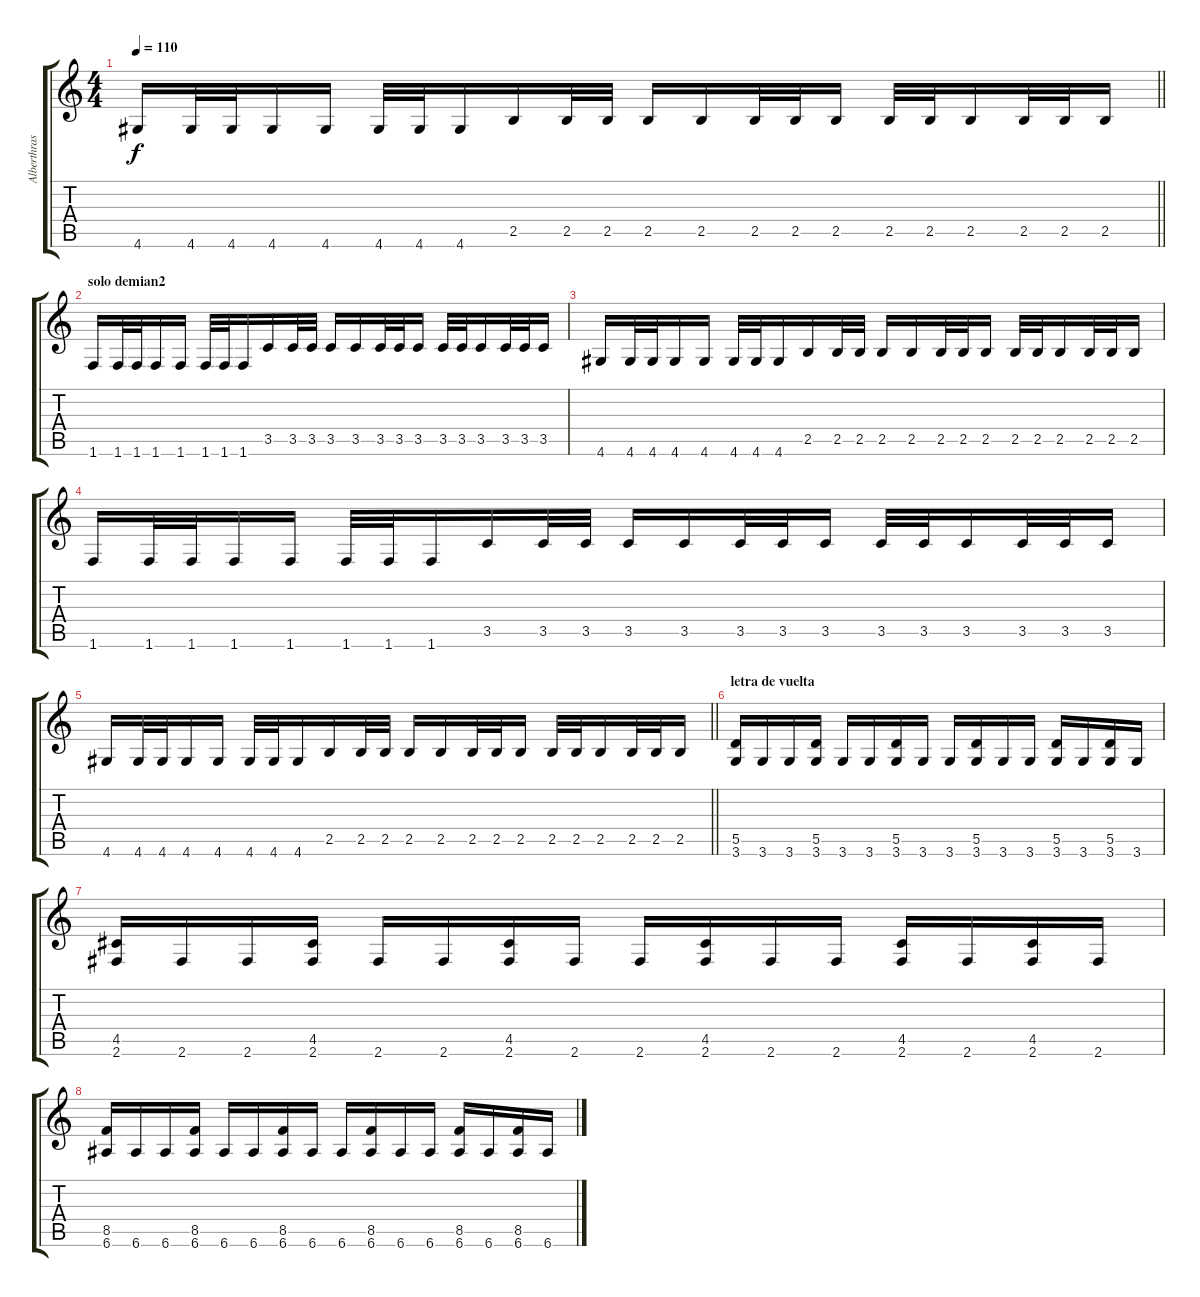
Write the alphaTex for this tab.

\track ("Alberthrash" "Alberthras") {instrument distortionguitar}
\staff {score tabs}
\tuning (E4 B3 G3 D3 A2 E2) {hide}
\ts (4 4)
\tempo 110
\clef g2
\barLineRight lightlight
\ks c
4.6.16{dy f} 4.6.32 4.6.32 4.6.16 4.6.16 4.6.32 4.6.32 4.6.16 2.5.16 2.5.32 2.5.32 2.5.16 2.5.16 2.5.32 2.5.32 2.5.16 2.5.32 2.5.32 2.5.16 2.5.32 2.5.32 2.5.16 |
\section ("" "solo demian2")
1.6.16 1.6.32 1.6.32 1.6.16 1.6.16 1.6.32 1.6.32 1.6.16 3.5.16 3.5.32 3.5.32 3.5.16 3.5.16 3.5.32 3.5.32 3.5.16 3.5.32 3.5.32 3.5.16 3.5.32 3.5.32 3.5.16 |
4.6.16 4.6.32 4.6.32 4.6.16 4.6.16 4.6.32 4.6.32 4.6.16 2.5.16 2.5.32 2.5.32 2.5.16 2.5.16 2.5.32 2.5.32 2.5.16 2.5.32 2.5.32 2.5.16 2.5.32 2.5.32 2.5.16 |
1.6.16 1.6.32 1.6.32 1.6.16 1.6.16 1.6.32 1.6.32 1.6.16 3.5.16 3.5.32 3.5.32 3.5.16 3.5.16 3.5.32 3.5.32 3.5.16 3.5.32 3.5.32 3.5.16 3.5.32 3.5.32 3.5.16 |
\barLineRight lightlight
4.6.16 4.6.32 4.6.32 4.6.16 4.6.16 4.6.32 4.6.32 4.6.16 2.5.16 2.5.32 2.5.32 2.5.16 2.5.16 2.5.32 2.5.32 2.5.16 2.5.32 2.5.32 2.5.16 2.5.32 2.5.32 2.5.16 |
\section ("" "letra de vuelta")
(5.5 3.6).16 3.6.16 3.6.16 (5.5 3.6).16 3.6.16 3.6.16 (5.5 3.6).16 3.6.16 3.6.16 (5.5 3.6).16 3.6.16 3.6.16 (5.5 3.6).16 3.6.16 (5.5 3.6).16 3.6.16 |
(4.5 2.6).16 2.6.16 2.6.16 (4.5 2.6).16 2.6.16 2.6.16 (4.5 2.6).16 2.6.16 2.6.16 (4.5 2.6).16 2.6.16 2.6.16 (4.5 2.6).16 2.6.16 (4.5 2.6).16 2.6.16 |
(8.5 6.6).16 6.6.16 6.6.16 (8.5 6.6).16 6.6.16 6.6.16 (8.5 6.6).16 6.6.16 6.6.16 (8.5 6.6).16 6.6.16 6.6.16 (8.5 6.6).16 6.6.16 (8.5 6.6).16 6.6.16
